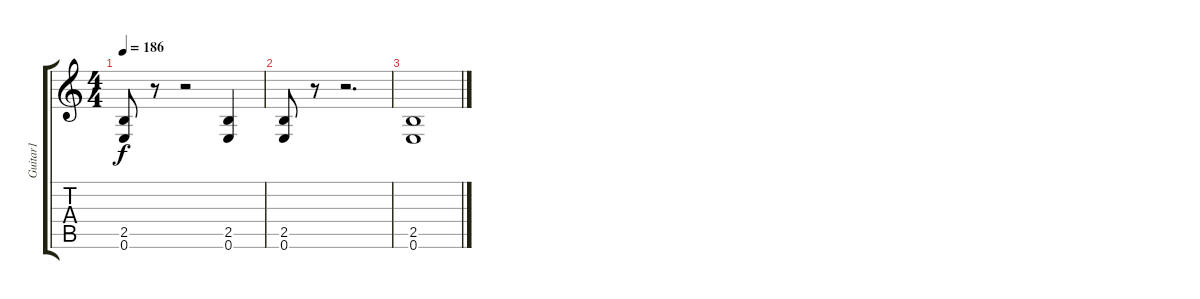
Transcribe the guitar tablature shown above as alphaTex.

\track ("Guitar1" "Guitar1") {instrument distortionguitar}
\staff {score tabs}
\tuning (E4 B3 G3 D3 A2 E2) {hide}
\ts (4 4)
\tempo 186
\clef g2
\ks c
(2.5 0.6).8{dy f} r.8 r.2 (2.5 0.6).4 |
(2.5 0.6).8 r.8 r.2{d} |
(2.5 0.6).1
